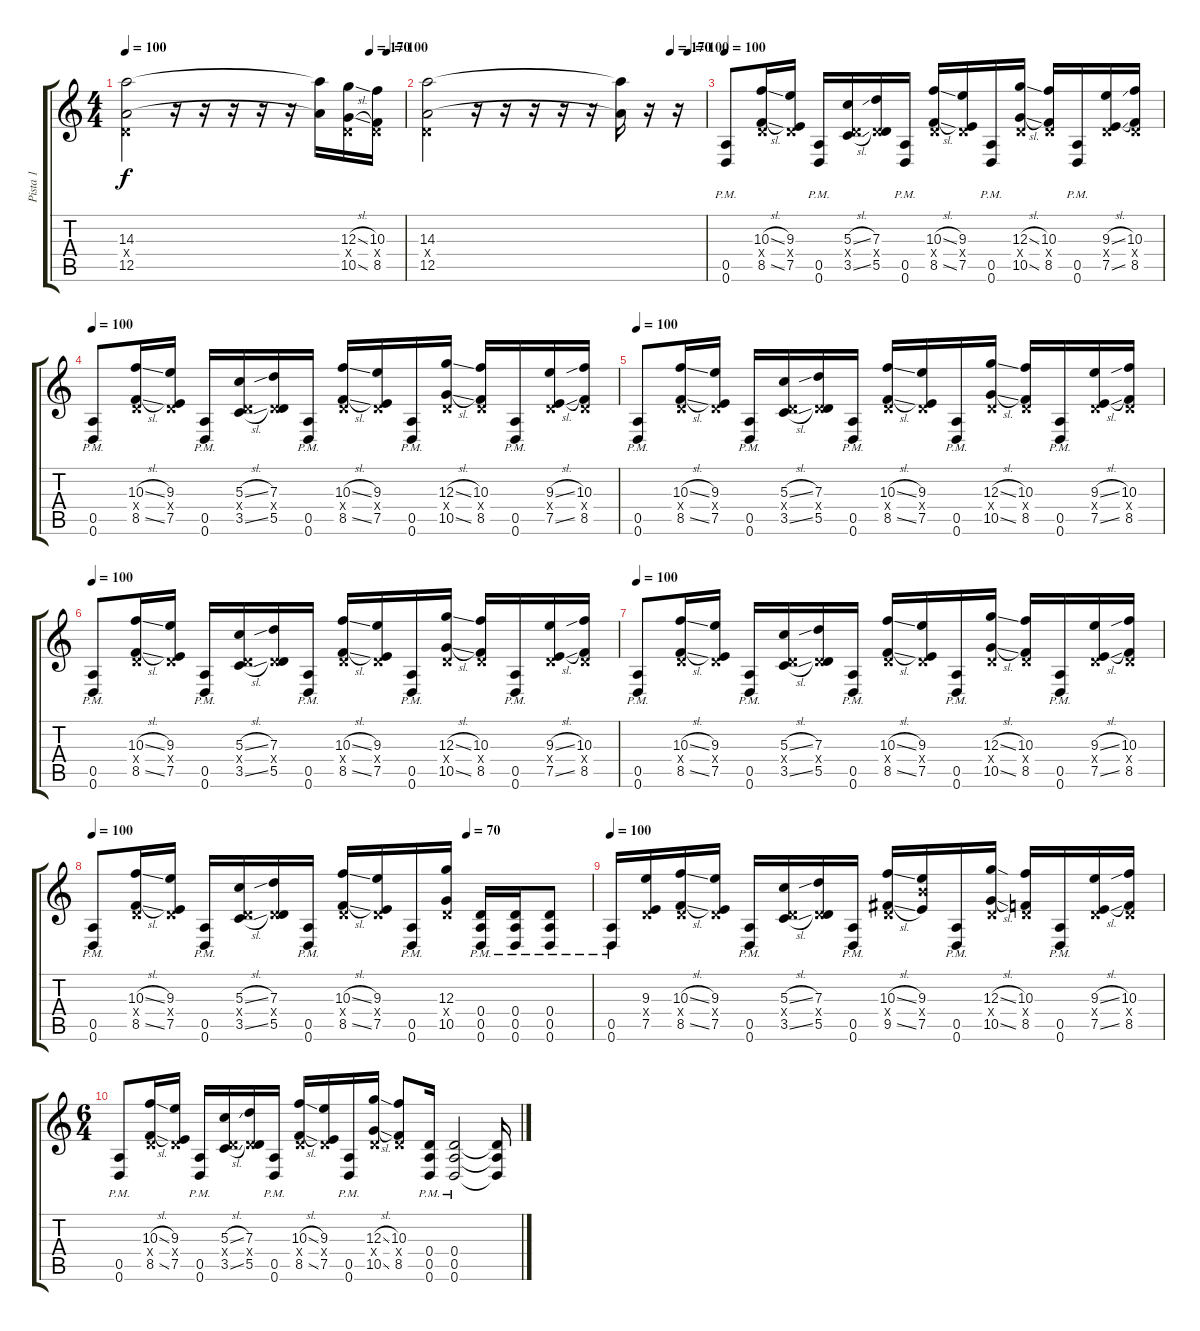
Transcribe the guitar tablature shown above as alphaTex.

\track ("Pista 1" "Pista 1") {instrument overdrivenguitar}
\staff {score tabs}
\tuning (E4 B3 G3 D3 A2 D2) {hide}
\ts (4 4)
\tempo 100
\tempo (170 0.875)
\tempo (100 0.9375)
\clef g2
\ks c
(14.3 0.4{x} 12.5).2{dy f} r.16 r.16 r.16 r.16 r.16 (14.3{t} 12.5{t}).16 (12.3{sl} 0.4{x} 10.5{sl}).16 (10.3 0.4{x} 8.5).16 |
\tempo (170 0.875)
\tempo (100 0.9375)
(14.3 0.4{x} 12.5).2 r.16 r.16 r.16 r.16 r.16 (14.3{t} 12.5{t}).16 r.16 r.16 |
\tempo 100
(0.5 0.6{pm}).8{instrument overdrivenguitar} (10.3{sl} 0.4{x} 8.5{sl}).16 (9.3 0.4{x} 7.5).16 (0.5 0.6{pm}).16 (5.3{sl} 0.4{x} 3.5{sl}).16 (7.3 0.4{x} 5.5).16 (0.5 0.6{pm}).16 (10.3{sl} 0.4{x} 8.5{sl}).16 (9.3 0.4{x} 7.5).16 (0.5 0.6{pm}).16 (12.3{sl} 0.4{x} 10.5{sl}).16 (10.3 0.4{x} 8.5).16 (0.5 0.6{pm}).16 (9.3{sl} 0.4{x} 7.5{sl}).16 (10.3 0.4{x} 8.5).16 |
\tempo 100
(0.5 0.6{pm}).8{instrument overdrivenguitar} (10.3{sl} 0.4{x} 8.5{sl}).16 (9.3 0.4{x} 7.5).16 (0.5 0.6{pm}).16 (5.3{sl} 0.4{x} 3.5{sl}).16 (7.3 0.4{x} 5.5).16 (0.5 0.6{pm}).16 (10.3{sl} 0.4{x} 8.5{sl}).16 (9.3 0.4{x} 7.5).16 (0.5 0.6{pm}).16 (12.3{sl} 0.4{x} 10.5{sl}).16 (10.3 0.4{x} 8.5).16 (0.5 0.6{pm}).16 (9.3{sl} 0.4{x} 7.5{sl}).16 (10.3 0.4{x} 8.5).16 |
\tempo 100
(0.5 0.6{pm}).8{instrument overdrivenguitar} (10.3{sl} 0.4{x} 8.5{sl}).16 (9.3 0.4{x} 7.5).16 (0.5 0.6{pm}).16 (5.3{sl} 0.4{x} 3.5{sl}).16 (7.3 0.4{x} 5.5).16 (0.5 0.6{pm}).16 (10.3{sl} 0.4{x} 8.5{sl}).16 (9.3 0.4{x} 7.5).16 (0.5 0.6{pm}).16 (12.3{sl} 0.4{x} 10.5{sl}).16 (10.3 0.4{x} 8.5).16 (0.5 0.6{pm}).16 (9.3{sl} 0.4{x} 7.5{sl}).16 (10.3 0.4{x} 8.5).16 |
\tempo 100
(0.5 0.6{pm}).8{instrument overdrivenguitar} (10.3{sl} 0.4{x} 8.5{sl}).16 (9.3 0.4{x} 7.5).16 (0.5 0.6{pm}).16 (5.3{sl} 0.4{x} 3.5{sl}).16 (7.3 0.4{x} 5.5).16 (0.5 0.6{pm}).16 (10.3{sl} 0.4{x} 8.5{sl}).16 (9.3 0.4{x} 7.5).16 (0.5 0.6{pm}).16 (12.3{sl} 0.4{x} 10.5{sl}).16 (10.3 0.4{x} 8.5).16 (0.5 0.6{pm}).16 (9.3{sl} 0.4{x} 7.5{sl}).16 (10.3 0.4{x} 8.5).16 |
\tempo 100
(0.5 0.6{pm}).8{instrument overdrivenguitar} (10.3{sl} 0.4{x} 8.5{sl}).16 (9.3 0.4{x} 7.5).16 (0.5 0.6{pm}).16 (5.3{sl} 0.4{x} 3.5{sl}).16 (7.3 0.4{x} 5.5).16 (0.5 0.6{pm}).16 (10.3{sl} 0.4{x} 8.5{sl}).16 (9.3 0.4{x} 7.5).16 (0.5 0.6{pm}).16 (12.3{sl} 0.4{x} 10.5{sl}).16 (10.3 0.4{x} 8.5).16 (0.5 0.6{pm}).16 (9.3{sl} 0.4{x} 7.5{sl}).16 (10.3 0.4{x} 8.5).16 |
\tempo 100
\tempo (70 0.75)
(0.5 0.6{pm}).8{instrument overdrivenguitar} (10.3{sl} 0.4{x} 8.5{sl}).16 (9.3 0.4{x} 7.5).16 (0.5 0.6{pm}).16 (5.3{sl} 0.4{x} 3.5{sl}).16 (7.3 0.4{x} 5.5).16 (0.5 0.6{pm}).16 (10.3{sl} 0.4{x} 8.5{sl}).16 (9.3 0.4{x} 7.5).16 (0.5 0.6{pm}).16 (12.3 0.4{x} 10.5).16 (0.4{pm} 0.5{pm} 0.6{pm}).16 (0.4{pm} 0.5{pm} 0.6{pm}).16 (0.4{pm} 0.5{pm} 0.6{pm}).8 |
\tempo 100
(0.5 0.6{pm}).16{instrument overdrivenguitar} (9.3 0.4{x} 7.5).16 (10.3{sl} 0.4{x} 8.5{sl}).16 (9.3 0.4{x} 7.5).16 (0.5 0.6{pm}).16 (5.3{sl} 0.4{x} 3.5{sl}).16 (7.3 0.4{x} 5.5).16 (0.5 0.6{pm}).16 (10.3{sl} 0.4{x} 9.5{sl}).16 (9.3 9.4{x} 7.5).16 (0.5 0.6{pm}).16 (12.3{sl} 0.4{x} 10.5{sl}).16 (10.3 0.4{x} 8.5).16 (0.5 0.6{pm}).16 (9.3{sl} 0.4{x} 7.5{sl}).16 (10.3 0.4{x} 8.5).16 |
\ts (6 4)
(0.5 0.6{pm}).8 (10.3{sl} 0.4{x} 8.5{sl}).16 (9.3 0.4{x} 7.5).16 (0.5 0.6{pm}).16 (5.3{sl} 0.4{x} 3.5{sl}).16 (7.3 0.4{x} 5.5).16 (0.5 0.6{pm}).16 (10.3{sl} 0.4{x} 8.5{sl}).16 (9.3 0.4{x} 7.5).16 (0.5 0.6{pm}).16 (12.3{sl} 0.4{x} 10.5{sl}).16 (10.3 0.4{x} 8.5).8 (0.4{pm} 0.5{pm} 0.6{pm}).16 (0.4{pm} 0.5{pm} 0.6{pm}).2 (0.4{t} 0.5{t} 0.6{t}).16
